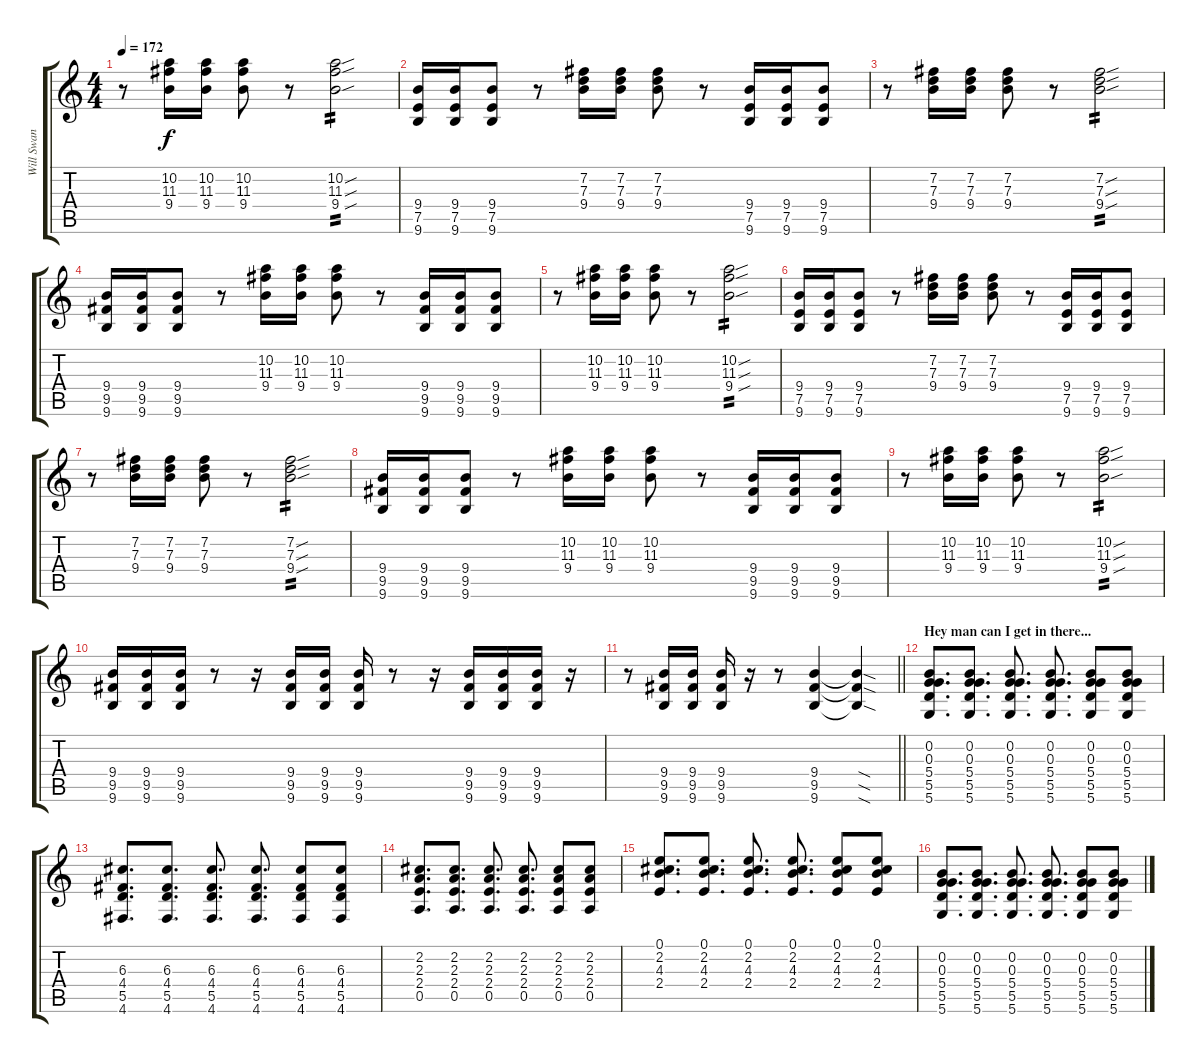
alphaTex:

\track ("Will Swan (Guitar L)" "Will Swan ") {instrument distortionguitar}
\staff {score tabs}
\tuning (E4 B3 G3 D3 A2 D2) {hide}
\ts (4 4)
\tempo 172
\clef g2
\ks c
r.8{dy f} (10.2 11.3 9.4).16 (10.2 11.3 9.4).16 (10.2 11.3 9.4).8 r.8 (10.2{sou} 11.3{sou} 9.4{sou}).2{tp 2} |
(9.4 7.5 9.6).16 (9.4 7.5 9.6).16 (9.4 7.5 9.6).8 r.8 (7.2 7.3 9.4).16 (7.2 7.3 9.4).16 (7.2 7.3 9.4).8 r.8 (9.4 7.5 9.6).16 (9.4 7.5 9.6).16 (9.4 7.5 9.6).8 |
r.8 (7.2 7.3 9.4).16 (7.2 7.3 9.4).16 (7.2 7.3 9.4).8 r.8 (7.2{sou} 7.3{sou} 9.4{sou}).2{tp 2} |
(9.4 9.5 9.6).16 (9.4 9.5 9.6).16 (9.4 9.5 9.6).8 r.8 (10.2 11.3 9.4).16 (10.2 11.3 9.4).16 (10.2 11.3 9.4).8 r.8 (9.4 9.5 9.6).16 (9.4 9.5 9.6).16 (9.4 9.5 9.6).8 |
r.8 (10.2 11.3 9.4).16 (10.2 11.3 9.4).16 (10.2 11.3 9.4).8 r.8 (10.2{sou} 11.3{sou} 9.4{sou}).2{tp 2} |
(9.4 7.5 9.6).16 (9.4 7.5 9.6).16 (9.4 7.5 9.6).8 r.8 (7.2 7.3 9.4).16 (7.2 7.3 9.4).16 (7.2 7.3 9.4).8 r.8 (9.4 7.5 9.6).16 (9.4 7.5 9.6).16 (9.4 7.5 9.6).8 |
r.8 (7.2 7.3 9.4).16 (7.2 7.3 9.4).16 (7.2 7.3 9.4).8 r.8 (7.2{sou} 7.3{sou} 9.4{sou}).2{tp 2} |
(9.4 9.5 9.6).16 (9.4 9.5 9.6).16 (9.4 9.5 9.6).8 r.8 (10.2 11.3 9.4).16 (10.2 11.3 9.4).16 (10.2 11.3 9.4).8 r.8 (9.4 9.5 9.6).16 (9.4 9.5 9.6).16 (9.4 9.5 9.6).8 |
r.8 (10.2 11.3 9.4).16 (10.2 11.3 9.4).16 (10.2 11.3 9.4).8 r.8 (10.2{sou} 11.3{sou} 9.4{sou}).2{tp 2} |
(9.4 9.5 9.6).16 (9.4 9.5 9.6).16 (9.4 9.5 9.6).16 r.8 r.16 (9.4 9.5 9.6).16 (9.4 9.5 9.6).16 (9.4 9.5 9.6).16 r.8 r.16 (9.4 9.5 9.6).16 (9.4 9.5 9.6).16 (9.4 9.5 9.6).16 r.16 |
\barLineRight lightlight
r.8 (9.4 9.5 9.6).16 (9.4 9.5 9.6).16 (9.4 9.5 9.6).16 r.16 r.8 (9.4 9.5 9.6).4 (9.4{sod t} 9.5{sod t} 9.6{sod t}).4 |
\section ("" "Hey man can I get in there...")
(0.2 0.3 5.4 5.5 5.6).8{d} (0.2 0.3 5.4 5.5 5.6).8{d} (0.2 0.3 5.4 5.5 5.6).8{d} (0.2 0.3 5.4 5.5 5.6).8{d} (0.2 0.3 5.4 5.5 5.6).8 (0.2 0.3 5.4 5.5 5.6).8 |
(6.3 4.4 5.5 4.6).8{d} (6.3 4.4 5.5 4.6).8{d} (6.3 4.4 5.5 4.6).8{d} (6.3 4.4 5.5 4.6).8{d} (6.3 4.4 5.5 4.6).8 (6.3 4.4 5.5 4.6).8 |
(2.2 2.3 2.4 0.5).8{d} (2.2 2.3 2.4 0.5).8{d} (2.2 2.3 2.4 0.5).8{d} (2.2 2.3 2.4 0.5).8{d} (2.2 2.3 2.4 0.5).8 (2.2 2.3 2.4 0.5).8 |
(0.1 2.2 4.3 2.4).8{d} (0.1 2.2 4.3 2.4).8{d} (0.1 2.2 4.3 2.4).8{d} (0.1 2.2 4.3 2.4).8{d} (0.1 2.2 4.3 2.4).8 (0.1 2.2 4.3 2.4).8 |
(0.2 0.3 5.4 5.5 5.6).8{d} (0.2 0.3 5.4 5.5 5.6).8{d} (0.2 0.3 5.4 5.5 5.6).8{d} (0.2 0.3 5.4 5.5 5.6).8{d} (0.2 0.3 5.4 5.5 5.6).8 (0.2 0.3 5.4 5.5 5.6).8
